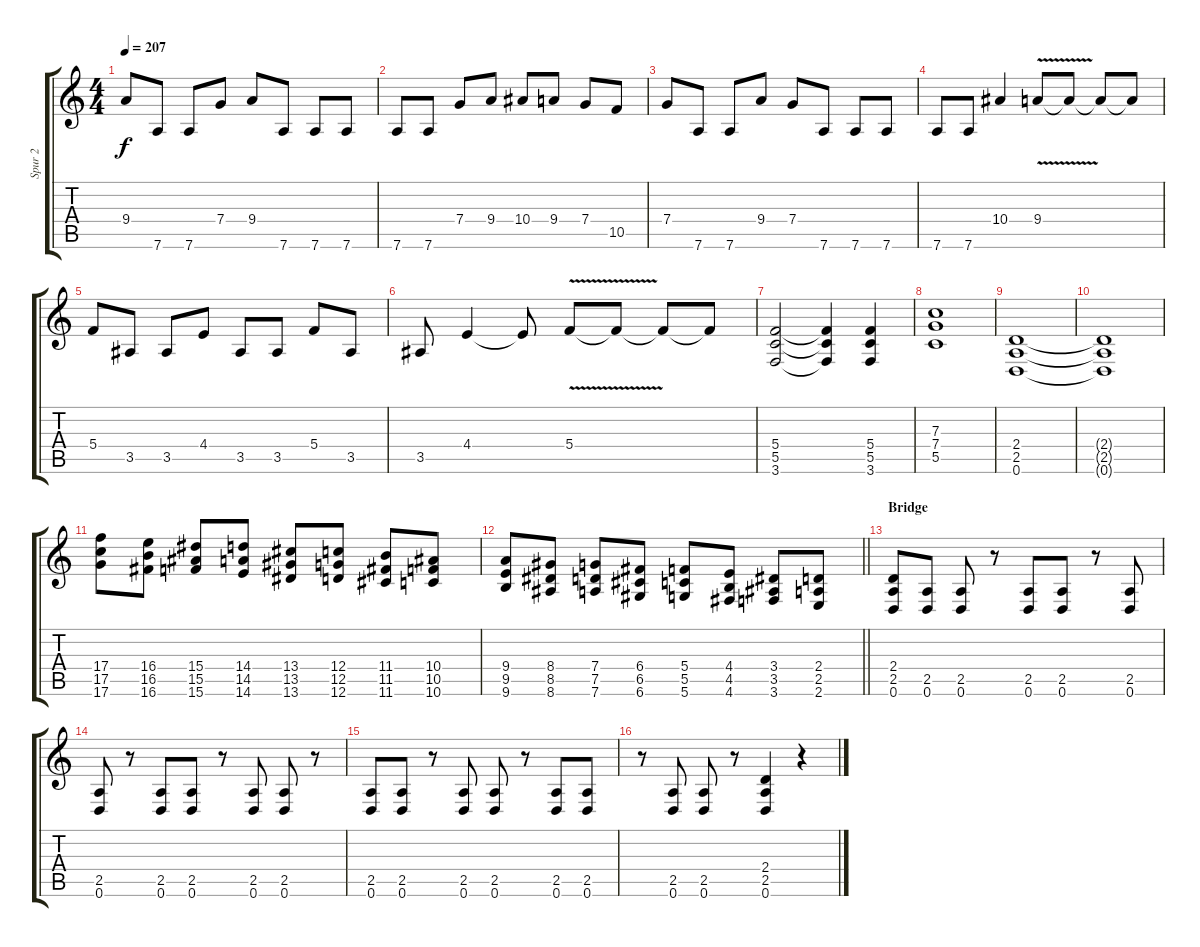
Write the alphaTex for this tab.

\track ("Spur 2" "Spur 2") {instrument distortionguitar}
\staff {score tabs}
\tuning (D4 A3 F3 C3 G2 D2) {hide}
\ts (4 4)
\tempo 207
\clef g2
\ks c
9.4.8{dy f} 7.6.8 7.6.8 7.4.8 9.4.8 7.6.8 7.6.8 7.6.8 |
7.6.8 7.6.8 7.4.8 9.4.8 10.4.8 9.4.8 7.4.8 10.5.8 |
7.4.8 7.6.8 7.6.8 9.4.8 7.4.8 7.6.8 7.6.8 7.6.8 |
7.6.8 7.6.8 10.4.4 9.4{v}.8 9.4{t}.8 9.4{t}.8 9.4{t}.8 |
5.4.8 3.5.8 3.5.8 4.4.8 3.5.8 3.5.8 5.4.8 3.5.8 |
3.5.8 4.4.4 4.4{t}.8 5.4{v}.8 5.4{t}.8 5.4{t}.8 5.4{t}.8 |
(5.4 5.5 3.6).2 (5.4{t} 5.5{t} 3.6{t}).4 (5.4 5.5 3.6).4 |
(7.3 7.4 5.5).1 |
(2.4 2.5 0.6).1 |
(2.4{t} 2.5{t} 0.6{t}).1 |
(17.4 17.5 17.6).8{instrument guitarfretnoise} (16.4 16.5 16.6).8 (15.4 15.5 15.6).8 (14.4 14.5 14.6).8 (13.4 13.5 13.6).8 (12.4 12.5 12.6).8 (11.4 11.5 11.6).8 (10.4 10.5 10.6).8 |
\barLineRight lightlight
(9.4 9.5 9.6).8 (8.4 8.5 8.6).8 (7.4 7.5 7.6).8 (6.4 6.5 6.6).8 (5.4 5.5 5.6).8 (4.4 4.5 4.6).8 (3.4 3.5 3.6).8 (2.4 2.5 2.6).8 |
\section ("" "Bridge")
(2.4 2.5 0.6).8{instrument distortionguitar} (2.5 0.6).8 (2.5 0.6).8 r.8 (2.5 0.6).8 (2.5 0.6).8 r.8 (2.5 0.6).8 |
(2.5 0.6).8 r.8 (2.5 0.6).8 (2.5 0.6).8 r.8 (2.5 0.6).8 (2.5 0.6).8 r.8 |
(2.5 0.6).8 (2.5 0.6).8 r.8 (2.5 0.6).8 (2.5 0.6).8 r.8 (2.5 0.6).8 (2.5 0.6).8 |
r.8 (2.5 0.6).8 (2.5 0.6).8 r.8 (2.4 2.5 0.6).4 r.4
